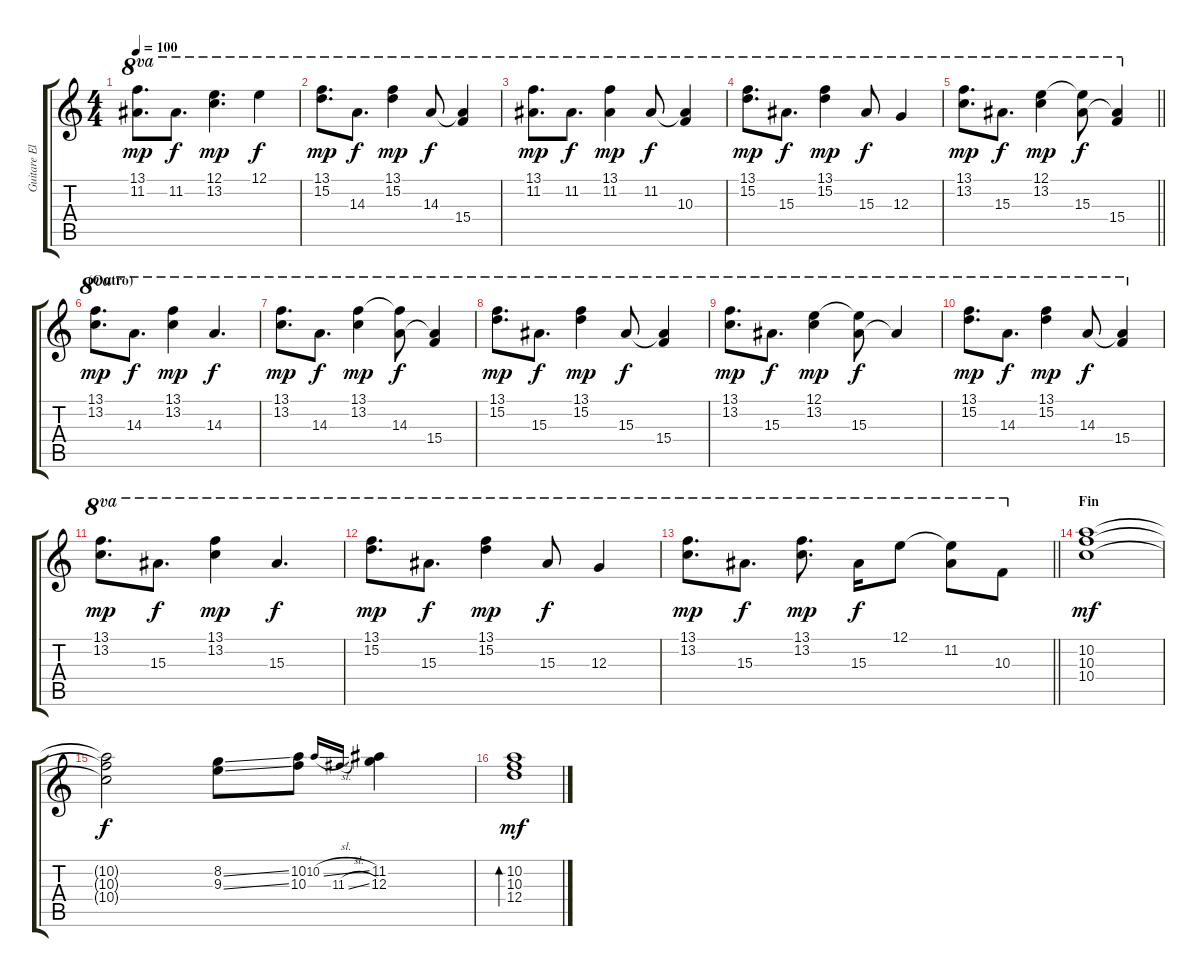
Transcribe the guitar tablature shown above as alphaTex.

\track ("Guitare El." "Guitare El") {instrument overdrivenguitar}
\staff {score tabs}
\tuning (E4 B3 G3 D3 A2 E2) {hide}
\ts (4 4)
\tempo 100
\clef g2
\ks c
(13.1 11.2).8{d ot 8va dy mp} 11.2.8{d ot 8va dy f} (12.1 13.2).4{d ot 8va dy mp} 12.1.4{ot 8va dy f} |
(13.1 15.2).8{d ot 8va dy mp} 14.3.8{d ot 8va dy f} (13.1 15.2).4{ot 8va dy mp} 14.3.8{ot 8va dy f} (14.3{t} 15.4).4{ot 8va} |
(13.1 11.2).8{d ot 8va dy mp} 11.2.8{d ot 8va dy f} (13.1 11.2).4{ot 8va dy mp} 11.2.8{ot 8va dy f} (11.2{t} 10.3).4{ot 8va} |
(13.1 15.2).8{d ot 8va dy mp} 15.3.8{d ot 8va dy f} (13.1 15.2).4{ot 8va dy mp} 15.3.8{ot 8va dy f} 12.3.4{ot 8va} |
\barLineRight lightlight
(13.1 13.2).8{d ot 8va dy mp} 15.3.8{d ot 8va dy f} (12.1 13.2).4{ot 8va dy mp} (12.1{t} 15.3).8{ot 8va dy f} (15.3{t} 15.4).4{ot 8va} |
\section ("" "(Outro)")
(13.1 13.2).8{d ot 8va dy mp} 14.3.8{d ot 8va dy f} (13.1 13.2).4{ot 8va dy mp} 14.3.4{d ot 8va dy f} |
(13.1 13.2).8{d ot 8va dy mp} 14.3.8{d ot 8va dy f} (13.1 13.2).4{ot 8va dy mp} (13.1{t} 14.3).8{ot 8va dy f} (14.3{t} 15.4).4{ot 8va} |
(13.1 15.2).8{d ot 8va dy mp} 15.3.8{d ot 8va dy f} (13.1 15.2).4{ot 8va dy mp} 15.3.8{ot 8va dy f} (15.3{t} 15.4).4{ot 8va} |
(13.1 13.2).8{d ot 8va dy mp} 15.3.8{d ot 8va dy f} (12.1 13.2).4{ot 8va dy mp} (12.1{t} 15.3).8{ot 8va dy f} 15.3{t}.4{ot 8va} |
(13.1 15.2).8{d ot 8va dy mp} 14.3.8{d ot 8va dy f} (13.1 15.2).4{ot 8va dy mp} 14.3.8{ot 8va dy f} (14.3{t} 15.4).4{ot 8va} |
(13.1 13.2).8{d ot 8va dy mp} 15.3.8{d ot 8va dy f} (13.1 13.2).4{ot 8va dy mp} 15.3.4{d ot 8va dy f} |
(13.1 15.2).8{d ot 8va dy mp} 15.3.8{d ot 8va dy f} (13.1 15.2).4{ot 8va dy mp} 15.3.8{ot 8va dy f} 12.3.4{ot 8va} |
\barLineRight lightlight
(13.1 13.2).8{d ot 8va dy mp} 15.3.8{d ot 8va dy f} (13.1 13.2).8{d ot 8va dy mp} 15.3.16{ot 8va dy f} 12.1.8{ot 8va} (12.1{t} 11.2).8{ot 8va} 10.3.8{ot 8va} |
\section ("" "Fin")
(10.2 10.3 10.4).1{dy mf volume 7} |
(10.2{t} 10.3{t} 10.4{t}).2{dy f} (8.2{ss} 9.3{ss}).8{volume 14} (10.2 10.3).8 10.2{sl}.16{gr onbeat} 11.3{sl}.16{gr onbeat} (11.2 12.3).4 |
(10.2 10.3 12.4).1{bd 60 dy mf volume 8}
